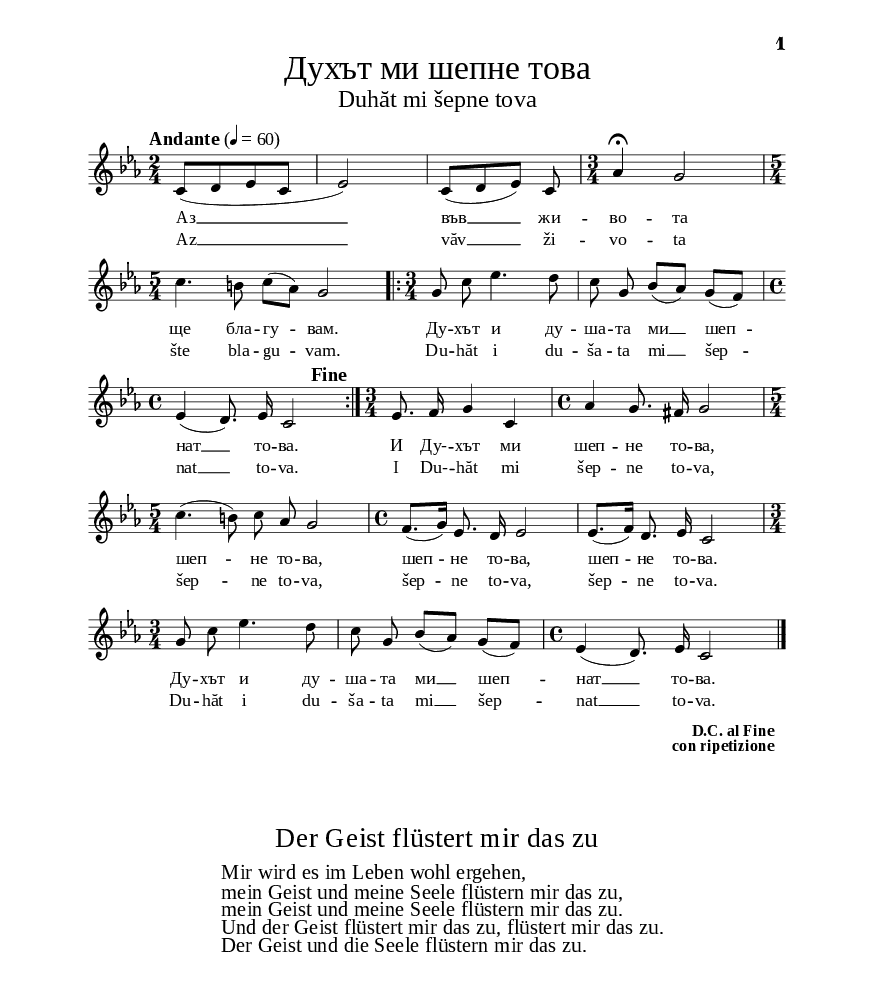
\version "2.24.3"

% include paper part and global functions
\include "include/globals.ily"

\bookpart {
  \label #'ref101_2
  \tocItem \markup "Духът ми шепне това – Duhăt mi šepne tova"
  \include "include/bookpart-paper.ily"
  \score {
    \include "include/score-layout.ily"


    \new Voice \absolute{
      \clef treble
      \key c \minor
      \time 2/4
      \tempoFunc "Andante" 4 "60"
      \autoBeamOff

      c'8 ( [ d'8 es'8 c'8 ] | es'2 ) | c'8 ( [ d'8 es'8] ) c'8 | \time 3/4  | as'4 ^\fermata g'2 | \time 5/4 \break

      c''4. b'8 c''8 ( [ as'8 ) ] g'2 | \bar ".|:"
      \time 3/4 g'8 c''8 es''4. d''8 | c''8 g'8 bes'8 ( [ as'8 ) ] g'8 ( [ f'8 ) ] | \time 4/4 \break

      es'4 ( d'8. ) es'16 \tempo "      Fine" c'2
      \bar ":|." \time 3/4 | es'8. f'16 g'4 c'4 | \time 4/4 | as'4 g'8. fis'16 g'2 | \time 5/4 \break

      c''4. ( b'8 ) c''8 as'8 g'2 | \time 4/4 | f'8. ( [ g'16 ) ] es'8. d'16 es'2 | es'8. ( [ f'16 ) ] d'8. es'16 c'2 | \time 3/4 \break

      g'8 c''8 es''4. d''8 | c''8 g'8 bes'8 ( [ as'8 ) ] g'8 ( [ f'8 ) ] | \time 4/4 | es'4 ( d'8. ) es'16 c'2  \bar "|."

    }

    \addlyrics {
      Аз __     във __   жи --
      во -- та ще бла -- гу -- вам. Ду
      -- хът и ду -- ша -- та ми __  шеп
      -- нат __  то -- ва. И "Ду-" -- хът
      ми шеп -- не то -- ва, шеп -- не
      то -- ва, шеп -- не то -- ва,
      шеп -- не то -- ва. Ду -- хът и
      ду -- ша -- та ми __  шеп -- нат __
      то -- ва.}
      \addlyrics {
        Az __     văv __   ži --
        vo -- ta šte bla -- gu -- vam. Du
        -- hăt i du -- ša -- ta mi __  šep
        -- nat __  to -- va. I "Du-" -- hăt
        mi šep -- ne to -- va, šep -- ne
        to -- va, šep -- ne to -- va,
        šep -- ne to -- va. Du -- hăt i
        du -- ša -- ta mi __  šep -- nat __
        to -- va.}


        \header {
          title = \titleFunc "Духът ми шепне това" "Duhăt mi šepne tova"
        }

        \midi{}

      } % score

      \markup \empty-one
      \markup \dc-two "D.C. al Fine" "con ripetizione"


      % include foreign translation(s) of the song
      \markup \vspace #3

      \version "2.24.4"

\markup \fill-line { \fontsize #deTitleFontSize "Der Geist flüstert mir das zu" }

\markup \null
\markup \null
\markup \abs-fontsize #10 {
     \fill-line {
  \override #`(baseline-skip . ,deCoupletBaselineSkip)

  \column { 

\line { " " Mir wird es im Leben wohl ergehen, }

\line { " " mein Geist und meine Seele flüstern mir das zu, }
\line { " " mein Geist und meine Seele flüstern mir das zu. }

\line { " " Und der Geist flüstert mir das zu, flüstert mir das zu.}

\line { " " Der Geist und die Seele flüstern mir das zu.}
  }
  }
}


    } % bookpart
